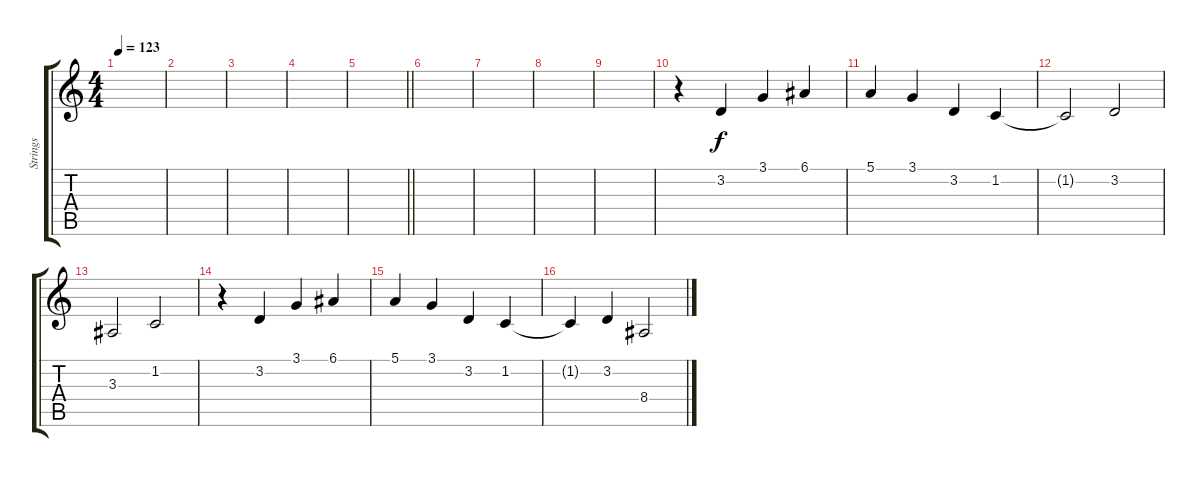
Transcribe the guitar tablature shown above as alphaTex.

\track ("Strings" "Strings") {instrument stringensemble1}
\staff {score tabs}
\tuning (E4 B3 G3 D3 A2 E2) {hide}
\ts (4 4)
\tempo 123
\clef g2
\ks c
|
|
|
|
\barLineRight lightlight
|
|
|
|
|
r.4 3.2.4 3.1.4 6.1.4 |
5.1.4 3.1.4 3.2.4 1.2.4 |
1.2{t}.2 3.2.2 |
3.3.2 1.2.2 |
r.4 3.2.4 3.1.4 6.1.4 |
5.1.4 3.1.4 3.2.4 1.2.4 |
1.2{t}.4 3.2.4 8.4.2
